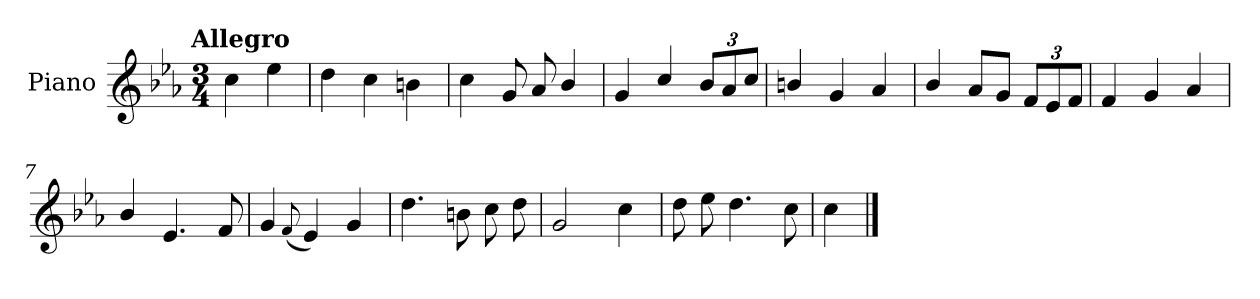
**kern
*part1
*staff1
*I"Piano
*I'Pno.
*clefG2
*k[b-e-a-]
!!LO:TX:omd:t=Allegro
*M3/4
*MM144
=
4cc\
4ee-\
=1
4dd\
4cc\
4bn\
=2
4cc\
8g/
8a-/
4b-/
=3
4g/
4cc/
*Xbrackettup
12b-/L
12a-/
12cc/J
=4
4bn/
4g/
4a-/
=5
4b-/
8a-/L
8g/J
12f/L
12e-/
12f/J
!!LO:LB:g=z
=6
4f/
4g/
4a-/
=7
4b-/
4.e-/
8f/
=8
4g/
(<8qqf/
4e-/)
4g/
=9
4.dd\
8bn\
8cc\
8dd\
=10
2g/
4cc\
=11
8dd\
8ee-\
4.dd\
8cc\
=12
4cc\
==
*-
